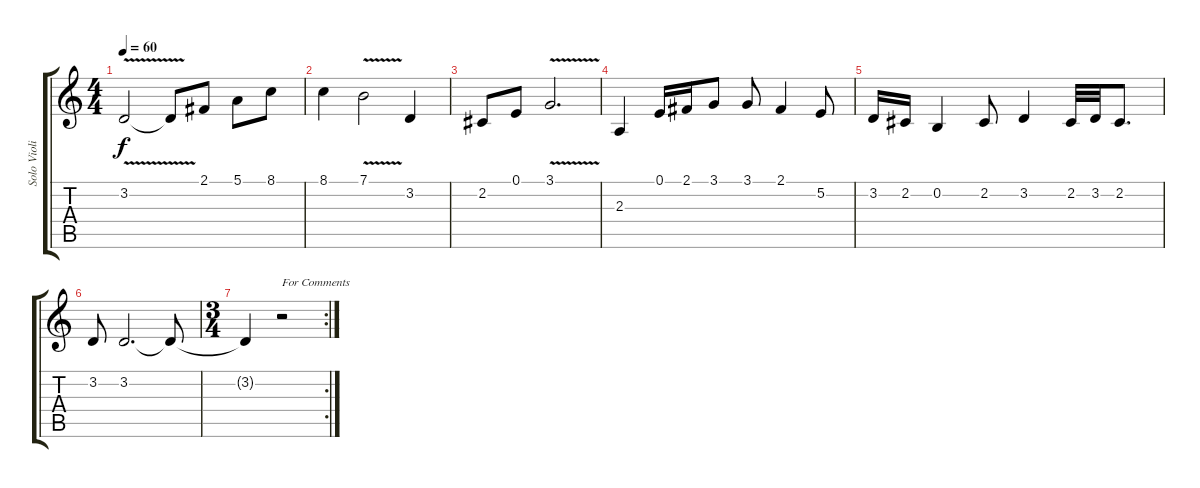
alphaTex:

\track ("Solo Violin" "Solo Violi") {instrument violin}
\staff {score tabs}
\tuning (E4 B3 G3 D3 A2 E2) {hide}
\ts (4 4)
\tempo 60
\clef g2
\ks c
3.2{v}.2{dy f} 3.2{t}.8 2.1.8 5.1.8 8.1.8 |
8.1.4 7.1{v}.2 3.2.4 |
2.2.8 0.1.8 3.1{v}.2{d} |
2.3.4 0.1.16 2.1.16 3.1.8 3.1.8 2.1.4 5.2.8 |
3.2.16 2.2.16 0.2.4 2.2.8 3.2.4 2.2.32 3.2.32 2.2.8{d} |
3.2.8 3.2.2{d} 3.2{t}.8 |
\rc 2
\ts (3 4)
3.2{t}.4 r.2{txt "For Comments"}
